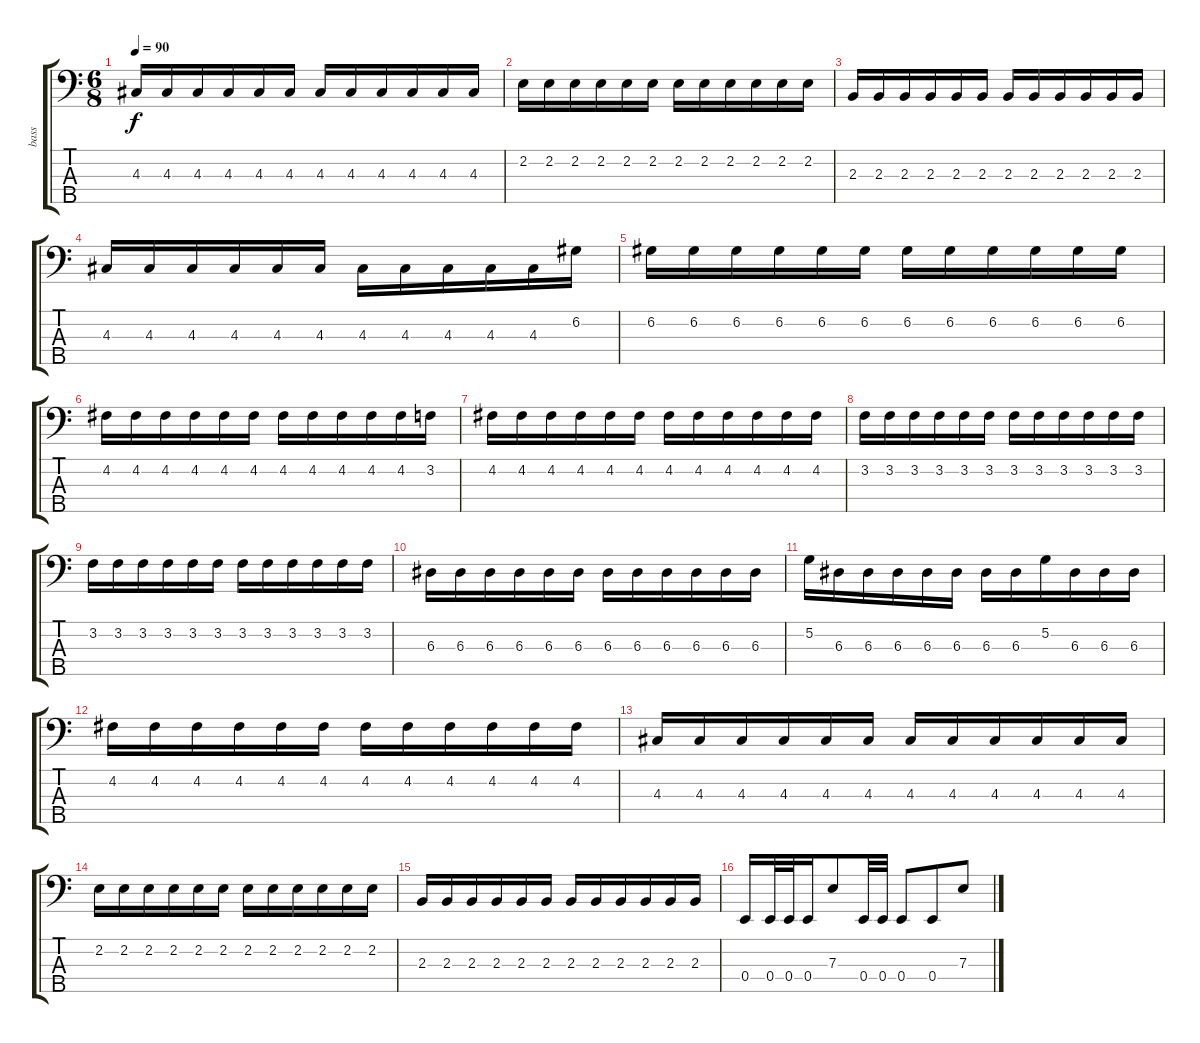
\track ("bass" "bass") {instrument electricbassfinger}
\staff {score tabs}
\tuning (G2 D2 A1 E1 B0) {hide}
\ts (6 8)
\tempo 90
\clef f4
\ks c
4.3.16{dy f} 4.3.16 4.3.16 4.3.16 4.3.16 4.3.16 4.3.16 4.3.16 4.3.16 4.3.16 4.3.16 4.3.16 |
2.2.16 2.2.16 2.2.16 2.2.16 2.2.16 2.2.16 2.2.16 2.2.16 2.2.16 2.2.16 2.2.16 2.2.16 |
2.3.16 2.3.16 2.3.16 2.3.16 2.3.16 2.3.16 2.3.16 2.3.16 2.3.16 2.3.16 2.3.16 2.3.16 |
4.3.16 4.3.16 4.3.16 4.3.16 4.3.16 4.3.16 4.3.16 4.3.16 4.3.16 4.3.16 4.3.16 6.2.16 |
6.2.16 6.2.16 6.2.16 6.2.16 6.2.16 6.2.16 6.2.16 6.2.16 6.2.16 6.2.16 6.2.16 6.2.16 |
4.2.16 4.2.16 4.2.16 4.2.16 4.2.16 4.2.16 4.2.16 4.2.16 4.2.16 4.2.16 4.2.16 3.2.16 |
4.2.16 4.2.16 4.2.16 4.2.16 4.2.16 4.2.16 4.2.16 4.2.16 4.2.16 4.2.16 4.2.16 4.2.16 |
3.2.16 3.2.16 3.2.16 3.2.16 3.2.16 3.2.16 3.2.16 3.2.16 3.2.16 3.2.16 3.2.16 3.2.16 |
3.2.16 3.2.16 3.2.16 3.2.16 3.2.16 3.2.16 3.2.16 3.2.16 3.2.16 3.2.16 3.2.16 3.2.16 |
6.3.16 6.3.16 6.3.16 6.3.16 6.3.16 6.3.16 6.3.16 6.3.16 6.3.16 6.3.16 6.3.16 6.3.16 |
5.2.16 6.3.16 6.3.16 6.3.16 6.3.16 6.3.16 6.3.16 6.3.16 5.2.16 6.3.16 6.3.16 6.3.16 |
4.2.16 4.2.16 4.2.16 4.2.16 4.2.16 4.2.16 4.2.16 4.2.16 4.2.16 4.2.16 4.2.16 4.2.16 |
4.3.16 4.3.16 4.3.16 4.3.16 4.3.16 4.3.16 4.3.16 4.3.16 4.3.16 4.3.16 4.3.16 4.3.16 |
2.2.16 2.2.16 2.2.16 2.2.16 2.2.16 2.2.16 2.2.16 2.2.16 2.2.16 2.2.16 2.2.16 2.2.16 |
2.3.16 2.3.16 2.3.16 2.3.16 2.3.16 2.3.16 2.3.16 2.3.16 2.3.16 2.3.16 2.3.16 2.3.16 |
0.4.16 0.4.32 0.4.32 0.4.16 7.3.8 0.4.32 0.4.32 0.4.8 0.4.8 7.3.8
